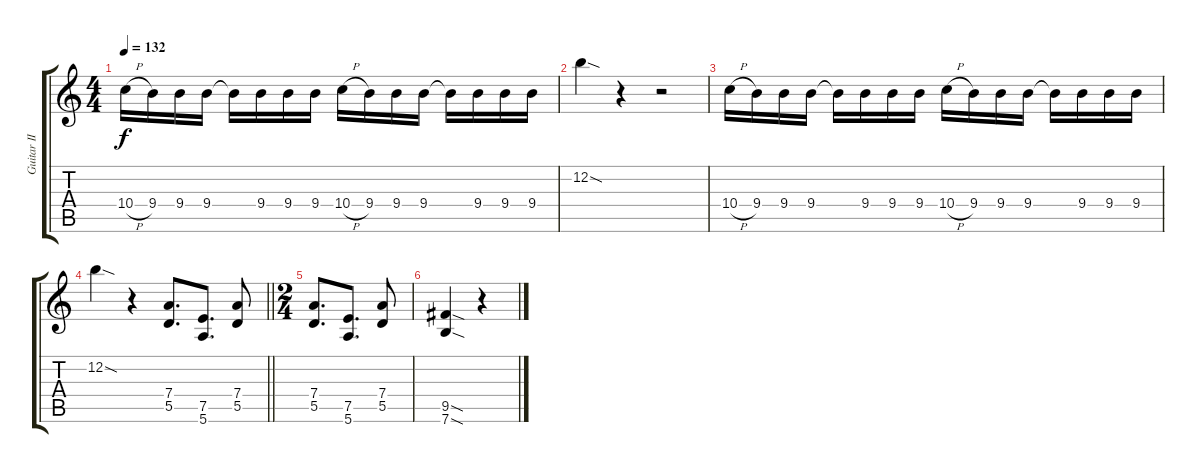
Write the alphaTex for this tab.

\track ("Guitar II" "Guitar II") {instrument distortionguitar}
\staff {score tabs}
\tuning (E4 B3 G3 D3 A2 E2) {hide}
\ts (4 4)
\tempo 132
\clef g2
\ks c
10.4{h}.16{dy f} 9.4.16 9.4.16 9.4.16 9.4{t}.16 9.4.16 9.4.16 9.4.16 10.4{h}.16 9.4.16 9.4.16 9.4.16 9.4{t}.16 9.4.16 9.4.16 9.4.16 |
12.2{sod}.4 r.4 r.2 |
10.4{h}.16 9.4.16 9.4.16 9.4.16 9.4{t}.16 9.4.16 9.4.16 9.4.16 10.4{h}.16 9.4.16 9.4.16 9.4.16 9.4{t}.16 9.4.16 9.4.16 9.4.16 |
\barLineRight lightlight
12.2{sod}.4 r.4 (7.4 5.5).8{d} (7.5 5.6).8{d} (7.4 5.5).8 |
\ts (2 4)
\section ("" "")
(7.4 5.5).8{d} (7.5 5.6).8{d} (7.4 5.5).8 |
(9.5{sod} 7.6{sod}).4 r.4
